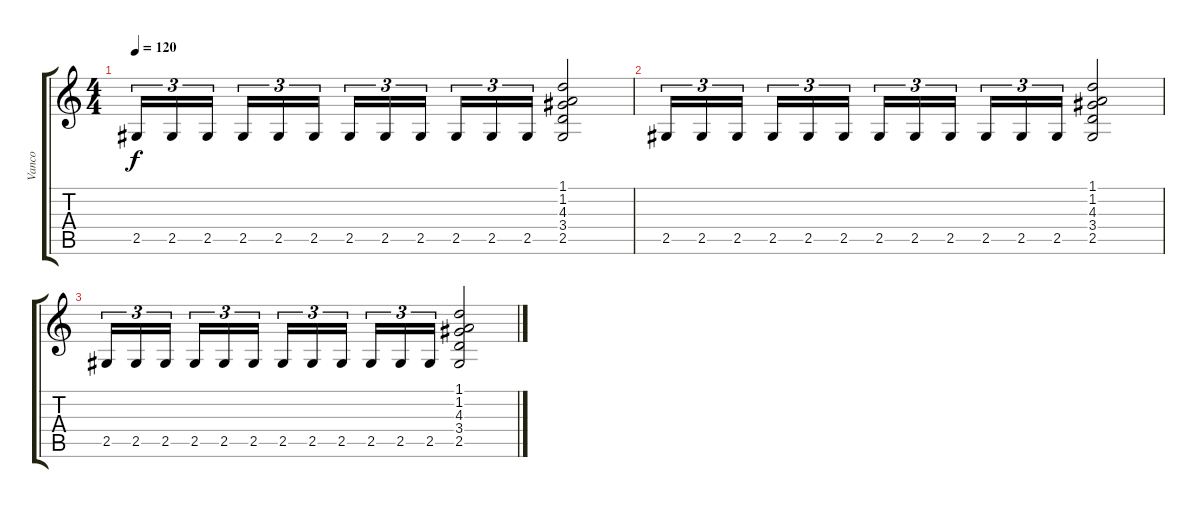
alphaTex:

\track ("Vanco" "Vanco") {instrument overdrivenguitar}
\staff {score tabs}
\tuning (Db4 Ab3 E3 B2 Gb2 Db2) {hide}
\ts (4 4)
\tempo 120
\clef g2
\ks c
2.5.16{tu (3 2) dy f} 2.5.16{tu (3 2)} 2.5.16{tu (3 2) beam splitsecondary} 2.5.16{tu (3 2)} 2.5.16{tu (3 2)} 2.5.16{tu (3 2)} 2.5.16{tu (3 2)} 2.5.16{tu (3 2)} 2.5.16{tu (3 2) beam splitsecondary} 2.5.16{tu (3 2)} 2.5.16{tu (3 2)} 2.5.16{tu (3 2)} (1.1 1.2 4.3 3.4 2.5).2 |
2.5.16{tu (3 2)} 2.5.16{tu (3 2)} 2.5.16{tu (3 2) beam splitsecondary} 2.5.16{tu (3 2)} 2.5.16{tu (3 2)} 2.5.16{tu (3 2)} 2.5.16{tu (3 2)} 2.5.16{tu (3 2)} 2.5.16{tu (3 2) beam splitsecondary} 2.5.16{tu (3 2)} 2.5.16{tu (3 2)} 2.5.16{tu (3 2)} (1.1 1.2 4.3 3.4 2.5).2 |
2.5.16{tu (3 2)} 2.5.16{tu (3 2)} 2.5.16{tu (3 2) beam splitsecondary} 2.5.16{tu (3 2)} 2.5.16{tu (3 2)} 2.5.16{tu (3 2)} 2.5.16{tu (3 2)} 2.5.16{tu (3 2)} 2.5.16{tu (3 2) beam splitsecondary} 2.5.16{tu (3 2)} 2.5.16{tu (3 2)} 2.5.16{tu (3 2)} (1.1 1.2 4.3 3.4 2.5).2
